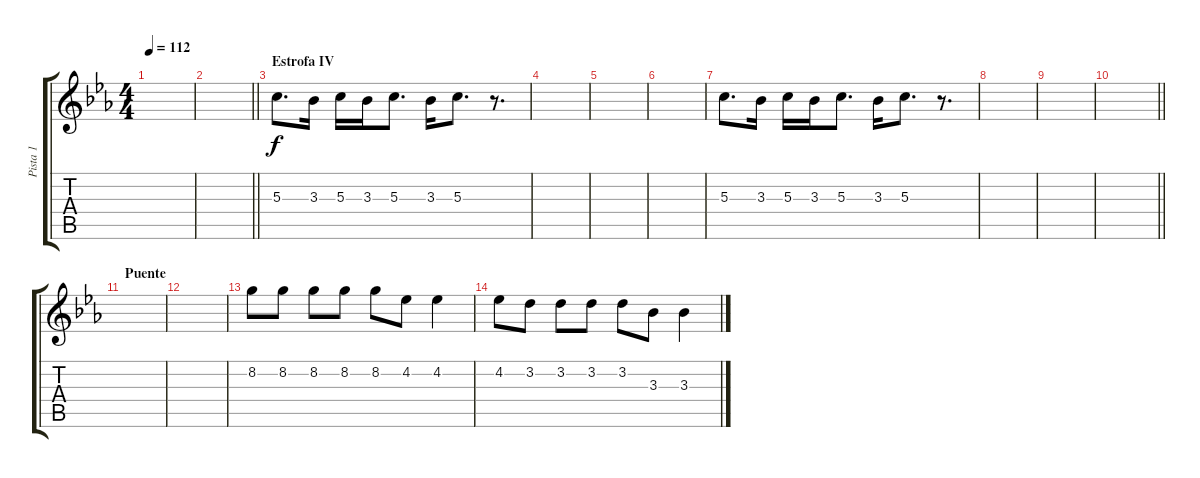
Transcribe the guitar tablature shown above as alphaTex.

\track ("Pista 1" "Pista 1") {instrument distortionguitar}
\staff {score tabs}
\tuning (E4 B3 G3 D3 A2 E2) {hide}
\ts (4 4)
\tempo 112
\clef g2
\ks cminor
|
\barLineRight lightlight
|
\section ("" "Estrofa IV")
5.3.8{d volume 5} 3.3.16 5.3.16 3.3.16 5.3.8{d} 3.3.16 5.3.8{d} r.8{d} |
|
|
|
5.3.8{d} 3.3.16 5.3.16 3.3.16 5.3.8{d} 3.3.16 5.3.8{d} r.8{d} |
|
|
\barLineRight lightlight
|
\section ("" "Puente")
|
|
8.2.8 8.2.8 8.2.8 8.2.8 8.2.8 4.2.8 4.2.4 |
4.2.8 3.2.8 3.2.8 3.2.8 3.2.8 3.3.8 3.3.4
